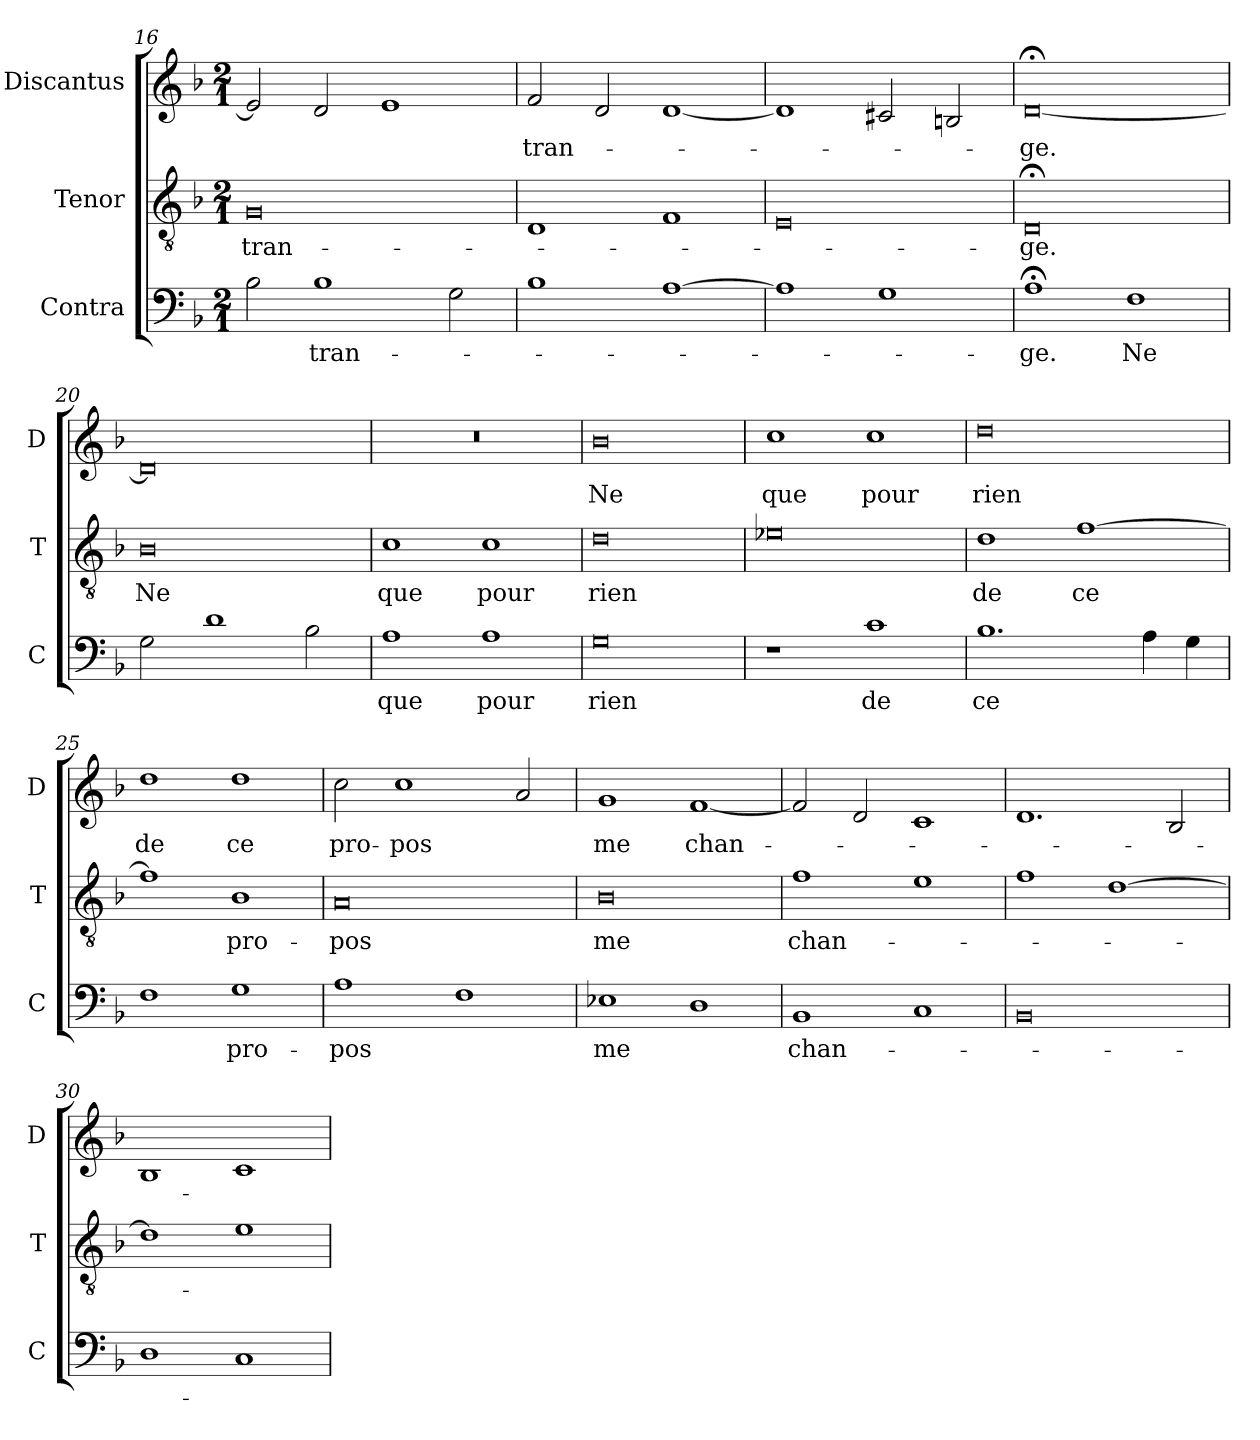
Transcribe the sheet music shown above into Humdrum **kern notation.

**kern	**text	**kern	**text	**kern	**text
*part3	*part3	*part2	*part2	*part1	*part1
*staff3	*staff3	*staff2	*staff2	*staff1	*staff1
*I"Contra	*	*I"Tenor	*	*I"Discantus	*
*I'C	*	*I'T	*	*I'D	*
*clefF4	*	*clefGv2	*	*clefG2	*
*k[b-]	*	*k[b-]	*	*k[b-]	*
*M2/1	*	*M2/1	*	*M2/1	*
=16	=16	=16	=16	=16	=16
2B-\	.	0G	-tran-	2e/]	.
1B-	-tran-	.	.	2d/	.
.	.	.	.	1e	.
2G\	.	.	.	.	.
=17	=17	=17	=17	=17	=17
1B-	.	1D	.	2f/	-tran-
.	.	.	.	2d/	.
[1A	.	1F	.	[1d	.
=18	=18	=18	=18	=18	=18
1A]	.	0E	.	1d]	.
1G	.	.	.	2c#X/	.
.	.	.	.	2Bn/	.
=19	=19	=19	=19	=19	=19
1A;<	-ge.	0D;<	-ge.	[0d;<	-ge.
1F	Ne	.	.	.	.
=20	=20	=20	=20	=20	=20
2G\	.	0B-	Ne	0d]	.
1d	.	.	.	.	.
2B-\	.	.	.	.	.
=21	=21	=21	=21	=21	=21
1A	que	1c	que	0r	.
1A	pour	1c	pour	.	.
=22	=22	=22	=22	=22	=22
0G	rien	0d	rien	0b-	Ne
=23	=23	=23	=23	=23	=23
1r	.	0e-X	.	1cc	que
1c	de	.	.	1cc	pour
=24	=24	=24	=24	=24	=24
1.B-	ce	1d	de	0dd	rien
.	.	[1f	ce	.	.
4A\	.	.	.	.	.
4G\	.	.	.	.	.
=25	=25	=25	=25	=25	=25
1F	.	1f]	.	1dd	de
1G	pro-	1B-	pro-	1dd	ce
=26	=26	=26	=26	=26	=26
1A	-pos	0A	-pos	2cc\	pro-
.	.	.	.	1cc	-pos
1F	.	.	.	.	.
.	.	.	.	2a/	.
=27	=27	=27	=27	=27	=27
1E-X	me	0B-	me	1g	me
1D	.	.	.	[1f	chan-
=28	=28	=28	=28	=28	=28
1BB-	chan-	1f	chan-	2f/]	.
.	.	.	.	2d/	.
1C	.	1e	.	1c	.
=29	=29	=29	=29	=29	=29
0BB-	.	1f	.	1.d	.
.	.	[1d	.	.	.
.	.	.	.	2B-/	.
=30	=30	=30	=30	=30	=30
1D	.	1d]	.	1B-	.
1C	.	1e	.	1c	.
=	=	=	=	=	=
*-	*-	*-	*-	*-	*-
